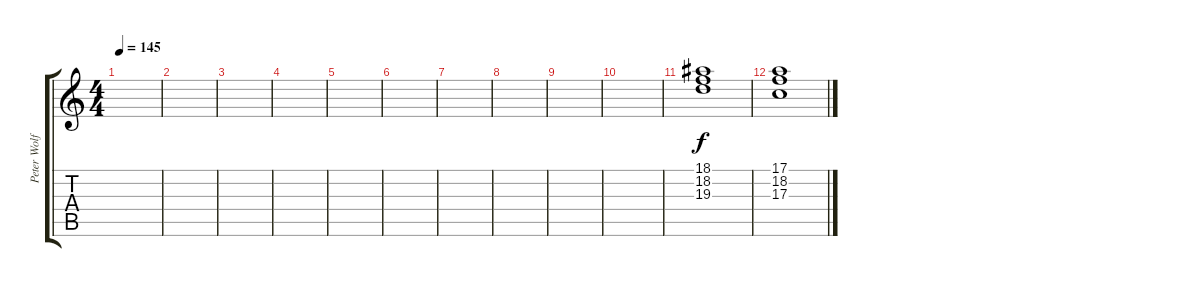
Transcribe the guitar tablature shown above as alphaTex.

\track ("Peter Wolf" "Peter Wolf") {instrument brightacousticpiano}
\staff {score tabs}
\tuning (E4 B3 G3 D3 A2 E2) {hide}
\ts (4 4)
\tempo 145
\clef g2
\ks c
|
|
|
|
|
|
|
|
|
|
(18.1 18.2 19.3).1 |
(17.1 18.2 17.3).1
